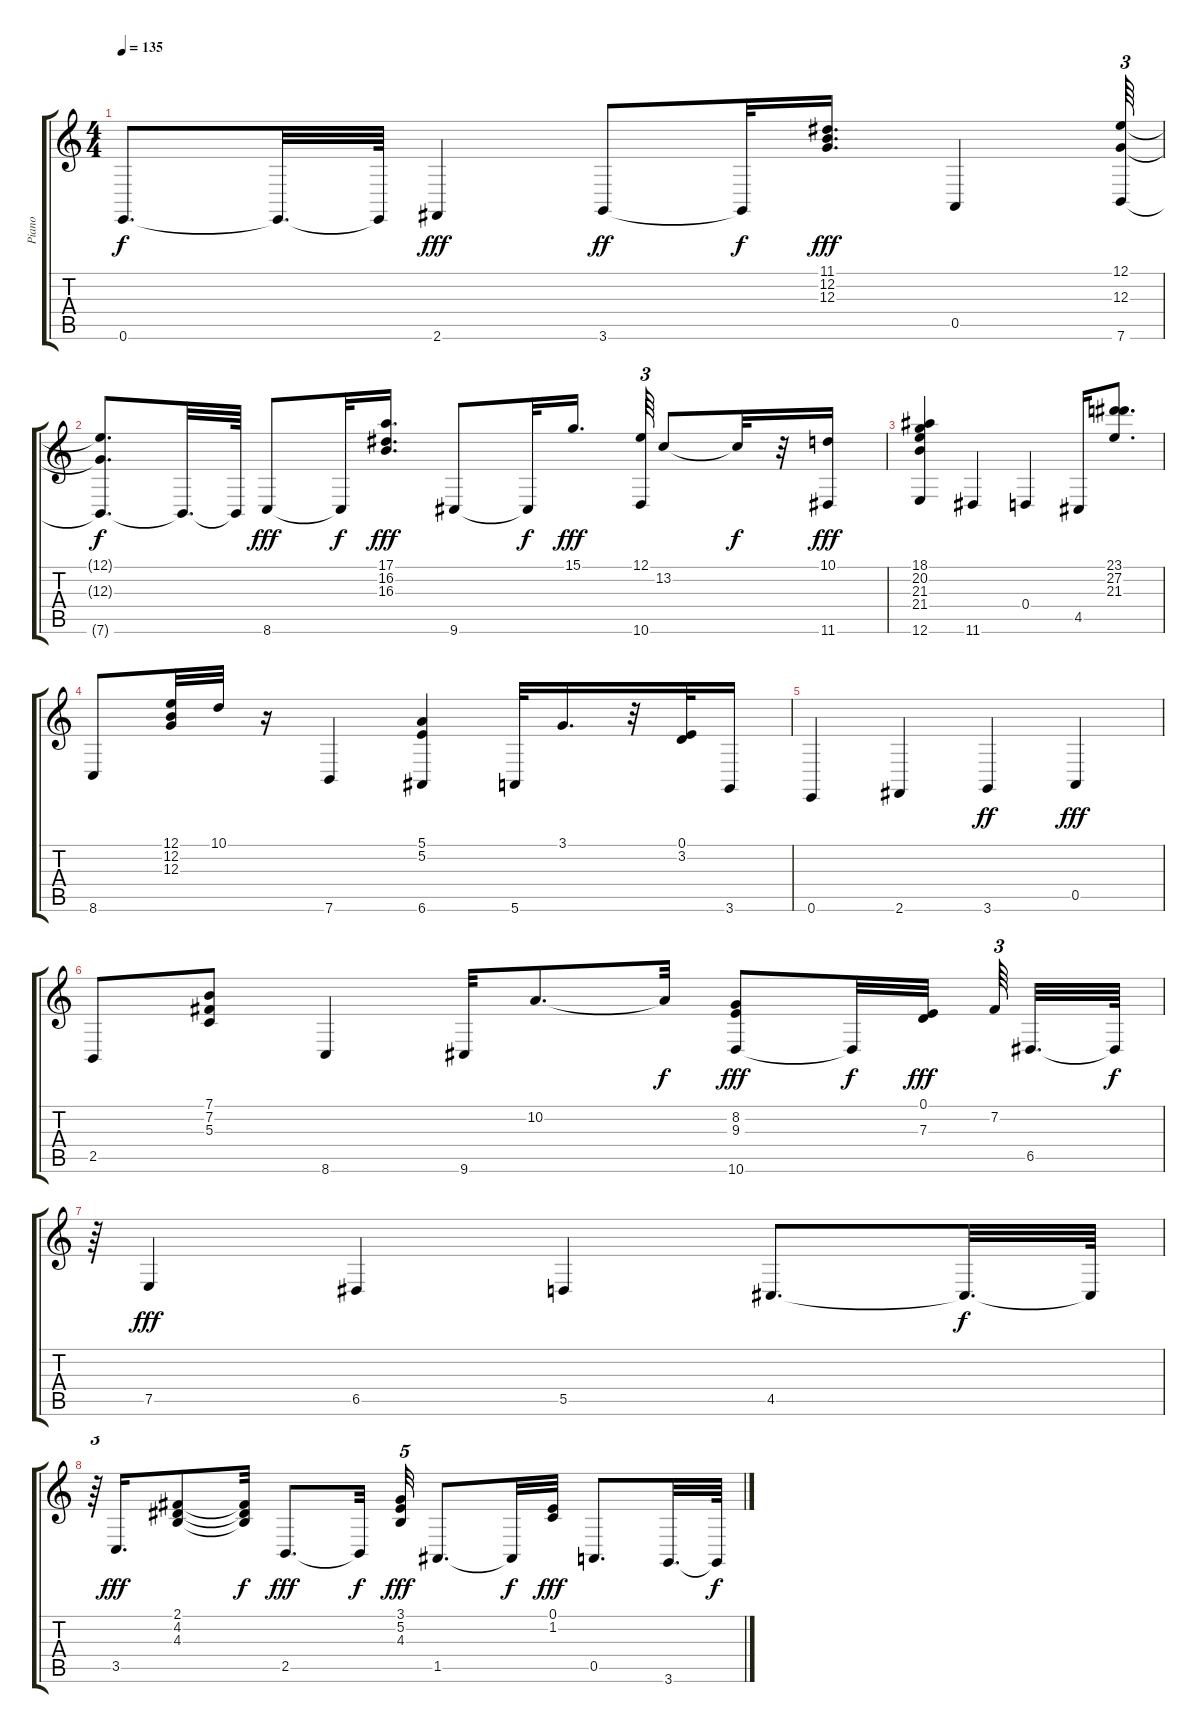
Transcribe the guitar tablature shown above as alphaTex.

\track ("Piano" "Piano") {instrument honkytonkpiano}
\staff {score tabs}
\tuning (E4 B3 G3 D3 A2 E2) {hide}
\ts (4 4)
\tempo 135
\clef g2
\ks c
0.6{t}.8{d dy f} 0.6{t}.32{d} 0.6{t}.64 2.6.4{dy fff} 3.6.8{dy ff} 3.6{t}.32{dy f} (11.1 12.2 12.3).16{d dy fff} 0.5.4 (12.1 12.3 7.6).64{tu (3 2)} |
(12.1{t} 12.3{t} 7.6{t}).8{d dy f} 7.6{t}.32{d} 7.6{t}.64 8.6.8{dy fff} 8.6{t}.32{dy f} (17.1 16.2 16.3).16{d dy fff} 9.6.8 9.6{t}.32{dy f} 15.1.16{d dy fff} (12.1 10.6).64{tu (3 2)} 13.2.8 13.2{t}.32{dy f} r.32 (10.1 11.6).16{dy fff} |
(18.1 20.2 21.3 21.4 12.6).4 11.6.4 0.4.4 4.5.16 (23.1 27.2 21.3).8{d} |
8.6.8 (12.1 12.2 12.3).32 10.1.32 r.16 7.6.4 (5.1 5.2 6.6).4 5.6.32 3.1.16{d} r.32 (0.1 3.2).32 3.6.16 |
0.6.4 2.6.4 3.6.4{dy ff} 0.5.4{dy fff} |
2.5.8 (7.1 7.2 5.3).8 8.6.4 9.6.32 10.2.8{d} 10.2{t}.32{dy f} (8.2 9.3 10.6).8{dy fff} 10.6{t}.32{dy f} (0.1 7.3).32{dy fff} 7.2.64{tu (3 2)} 6.5.32{d} 6.5{t}.64{dy f} |
r.64{tu (3 2)} 7.5.4{dy fff} 6.5.4 5.5.4 4.5.8{d} 4.5{t}.32{d dy f} 4.5{t}.64 |
r.64{tu (3 2)} 3.5.16{d dy fff} (2.1 4.2 4.3).8 (2.1{t} 4.2{t} 4.3{t}).32{dy f} 2.5.8{d dy fff} 2.5{t}.32{dy f} (3.1 5.2 4.3).32{tu (5 4) dy fff} 1.5.8{d} 1.5{t}.32{dy f} (0.1 1.2).32{dy fff} 0.5.8{d} 3.6.32{d} 3.6{t}.64{dy f}
